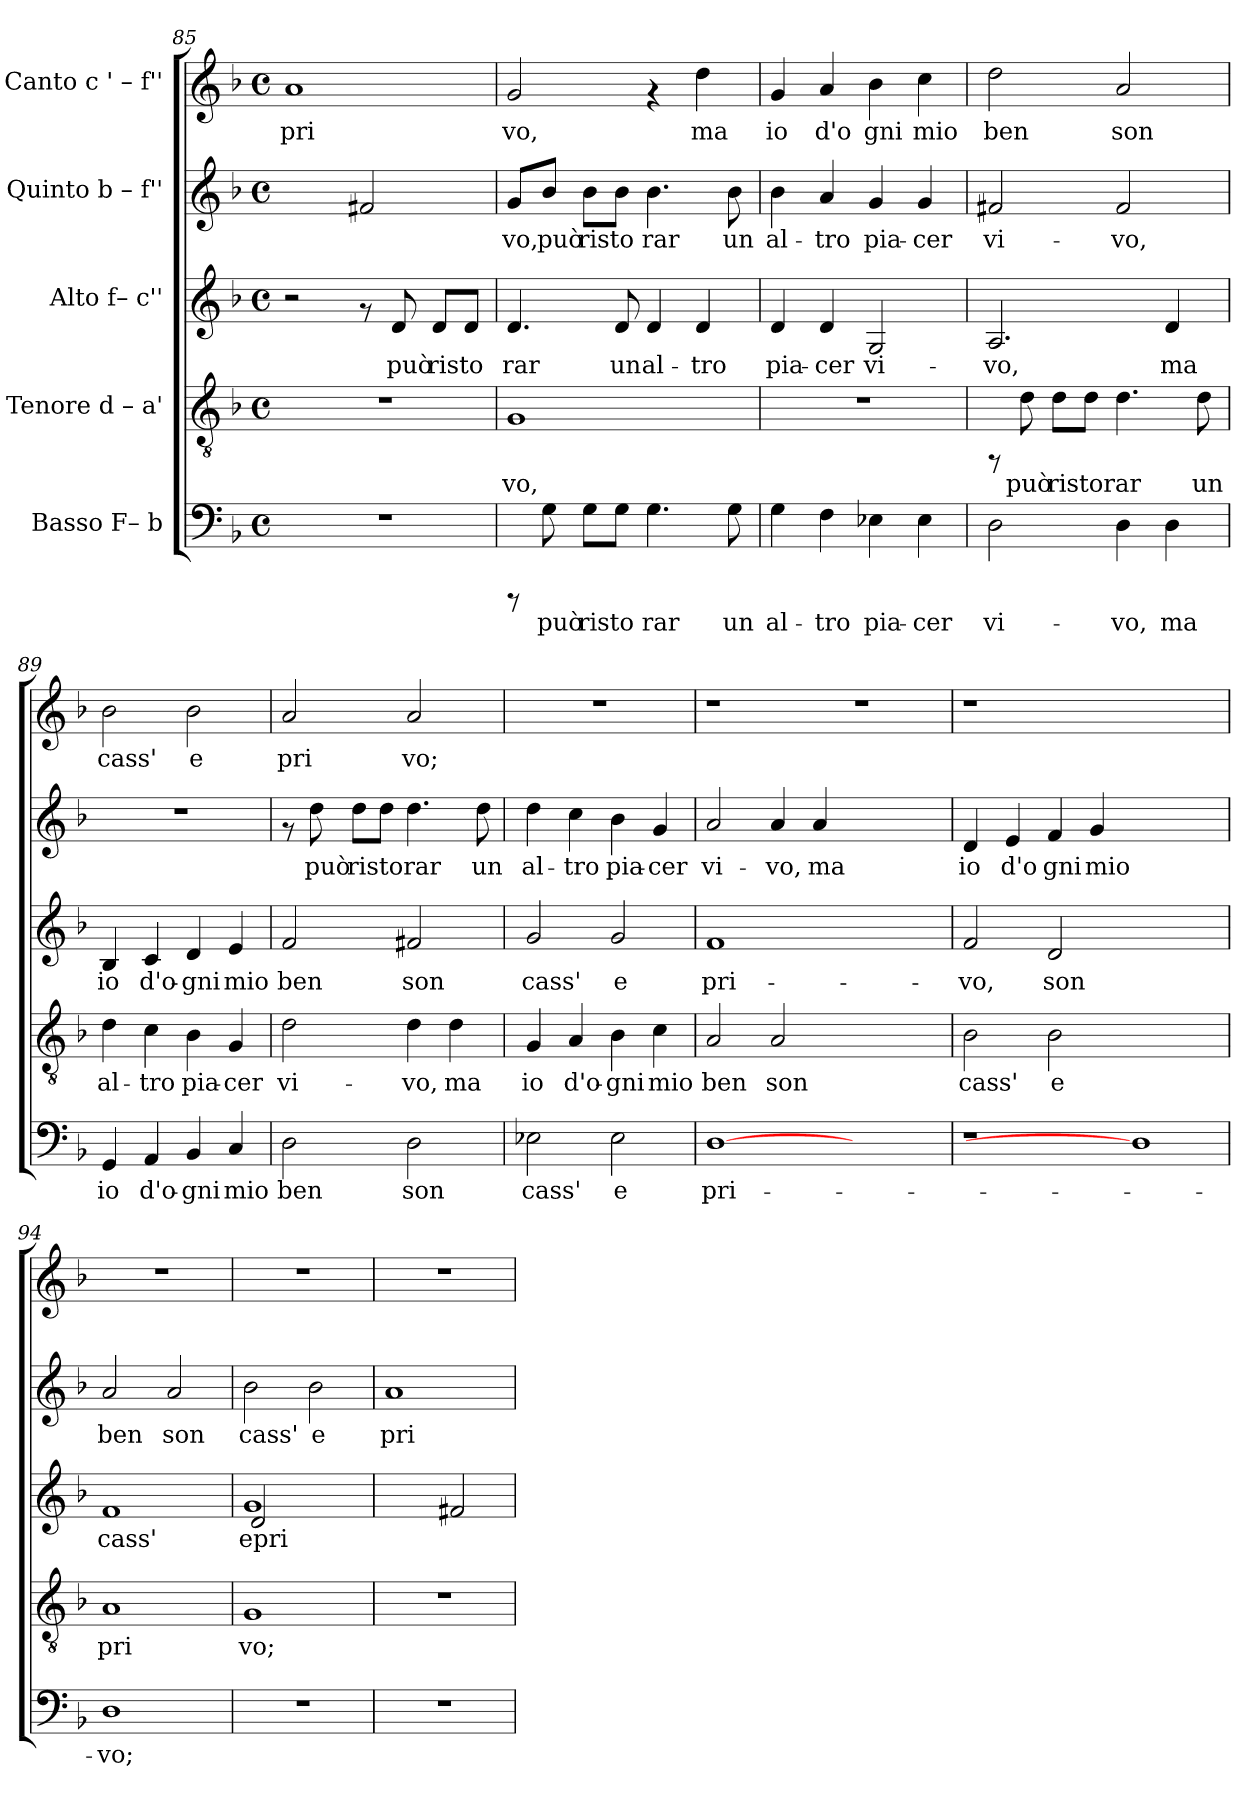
**kern	**text	**kern	**text	**kern	**text	**kern	**text	**kern	**text
*part5	*part5	*part4	*part4	*part3	*part3	*part2	*part2	*part1	*part1
*staff5	*staff5	*staff4	*staff4	*staff3	*staff3	*staff2	*staff2	*staff1	*staff1
*I"Basso  F– b	*	*I"Tenore  d – a'	*	*I"Alto  f– c''	*	*I"Quinto  b – f''	*	*I"Canto  c ' – f''	*
*clefF4	*	*clefGv2	*	*clefG2	*	*clefG2	*	*clefG2	*
*k[b-]	*	*k[b-]	*	*k[b-]	*	*k[b-]	*	*k[b-]	*
*F:	*	*F:	*	*F:	*	*F:	*	*F:	*
*M4/4	*	*M4/4	*	*M4/4	*	*M4/4	*	*M4/4	*
*met(c)	*	*met(c)	*	*met(c)	*	*met(c)	*	*met(c)	*
=85	=85	=85	=85	=85	=85	=85	=85	=85	=85
!	!	!	!	!	!	!	!	!	!LO:LY:b:rj
1r	.	1r	.	2r	.	2ryy	.	1a	pri
!	!	!	!	!	!	!	!LO:LY:b:rj	!	!
.	.	.	.	8rf	.	2f#X/	--	.	.
!	!	!	!	!	!LO:LY:b:cj	!	!	!	!
.	.	.	.	8d/	può	.	.	.	.
!	!	!	!	!	!LO:LY:b:cj	!	!	!	!
.	.	.	.	8d/L	risto-	.	.	.	.
!	!	!	!	!	!LO:LY:b:cj	!	!	!	!
.	.	.	.	8d/J	--	.	.	.	.
=86	=86	=86	=86	=86	=86	=86	=86	=86	=86
!	!	!	!LO:LY:b:rj	!	!LO:LY:b:cj	!	!LO:LY:b:rj	!	!LO:LY:b:rj
8rCCC	.	1G	vo,	4.d/	-rar	8g/L	-vo,	2g/	vo,
!	!LO:LY:b:cj	!	!	!	!	!	!LO:LY:b:rj	!	!
8G\	può	.	.	.	.	8b-/J	può	.	.
!	!LO:LY:b:cj	!	!	!	!	!	!LO:LY:b:rj	!	!
8G\L	risto	.	.	.	.	8b-\L	risto	.	.
!	!LO:LY:b:cj	!	!	!	!LO:LY:b:cj	!	!LO:LY:b:rj	!	!
8G\J	.	.	.	8d/	un	8b-\J	.	.	.
!	!LO:LY:b:cj	!	!	!	!LO:LY:b:cj	!	!LO:LY:b:rj	!	!
4.G\	rar	.	.	4d/	al-	4.b-\	rar	4rf	.
!	!	!	!	!	!LO:LY:b:cj	!	!	!	!LO:LY:b:rj
.	.	.	.	4d/	-tro	.	.	4dd\	ma
!	!LO:LY:b:cj	!	!	!	!	!	!LO:LY:b:rj	!	!
8G\	un	.	.	.	.	8b-\	un	.	.
=87	=87	=87	=87	=87	=87	=87	=87	=87	=87
!	!LO:LY:b:cj	!	!	!	!LO:LY:b:cj	!	!LO:LY:b:rj	!	!LO:LY:b:rj
4G\	al-	1r	.	4d/	pia-	4b-\	al-	4g/	io
!	!LO:LY:b:cj	!	!	!	!LO:LY:b:cj	!	!LO:LY:b:rj	!	!LO:LY:b:rj
4F\	-tro	.	.	4d/	-cer	4a/	-tro	4a/	d'o
!	!LO:LY:b:cj	!	!	!	!LO:LY:b:cj	!	!LO:LY:b:rj	!	!LO:LY:b:rj
4E-X\	pia-	.	.	2G/	vi-	4g/	pia-	4b-\	gni
!	!LO:LY:b:cj	!	!	!	!	!	!LO:LY:b:rj	!	!LO:LY:b:rj
4E-\	-cer	.	.	.	.	4g/	-cer	4cc\	mio
!!LO:LB:g=z
=88	=88	=88	=88	=88	=88	=88	=88	=88	=88
!	!LO:LY:b:cj	!	!	!	!LO:LY:b:cj	!	!LO:LY:b:rj	!	!LO:LY:b:rj
2D\	vi-	8rFF	.	2.A/	-vo,	2f#X/	vi-	2dd\	ben
!	!	!	!LO:LY:b:rj	!	!	!	!	!	!
.	.	8d\	può	.	.	.	.	.	.
!	!	!	!LO:LY:b:rj	!	!	!	!	!	!
.	.	8d\L	ristorar	.	.	.	.	.	.
!	!	!	!LO:LY:b:rj	!	!	!	!	!	!
.	.	8d\J	.	.	.	.	.	.	.
!	!LO:LY:b:cj	!	!LO:LY:b:rj	!	!	!	!LO:LY:b:rj	!	!LO:LY:b:rj
4D\	-vo,	4.d\	.	.	.	2f#/	-vo,	2a/	son
!	!LO:LY:b:cj	!	!	!	!LO:LY:b:cj	!	!	!	!
4D\	ma	.	.	4d/	ma	.	.	.	.
!	!	!	!LO:LY:b:rj	!	!	!	!	!	!
.	.	8d\	un	.	.	.	.	.	.
=89	=89	=89	=89	=89	=89	=89	=89	=89	=89
!	!LO:LY:b:cj	!	!LO:LY:b:rj	!	!LO:LY:b:cj	!	!	!	!LO:LY:b:rj
4GG/	io	4d\	al-	4B-/	io	1r	.	2b-\	cass'
!	!LO:LY:b:cj	!	!LO:LY:b:rj	!	!LO:LY:b:cj	!	!	!	!
4AA/	d'o-	4c\	-tro	4c/	d'o-	.	.	.	.
!	!LO:LY:b:cj	!	!LO:LY:b:rj	!	!LO:LY:b:cj	!	!	!	!LO:LY:b:rj
4BB-/	-gni	4B-\	pia-	4d/	-gni	.	.	2b-\	e
!	!LO:LY:b:cj	!	!LO:LY:b:rj	!	!LO:LY:b:cj	!	!	!	!
4C/	mio	4G/	-cer	4e/	mio	.	.	.	.
=90	=90	=90	=90	=90	=90	=90	=90	=90	=90
!	!LO:LY:b:cj	!	!LO:LY:b:rj	!	!LO:LY:b:cj	!	!	!	!LO:LY:b:rj
2D\	ben	2d\	vi-	2f/	ben	8rf	.	2a/	pri
!	!	!	!	!	!	!	!LO:LY:b:rj	!	!
.	.	.	.	.	.	8dd\	può	.	.
!	!	!	!	!	!	!	!LO:LY:b:rj	!	!
.	.	.	.	.	.	8dd\L	ristorar	.	.
!	!	!	!	!	!	!	!LO:LY:b:rj	!	!
.	.	.	.	.	.	8dd\J	.	.	.
!	!LO:LY:b:cj	!	!LO:LY:b:rj	!	!LO:LY:b:cj	!	!LO:LY:b:rj	!	!LO:LY:b:rj
2D\	son	4d\	-vo,	2f#X/	son	4.dd\	.	2a/	vo;
!	!	!	!LO:LY:b:rj	!	!	!	!	!	!
.	.	4d\	ma	.	.	.	.	.	.
!	!	!	!	!	!	!	!LO:LY:b:rj	!	!
.	.	.	.	.	.	8dd\	un	.	.
=91	=91	=91	=91	=91	=91	=91	=91	=91	=91
!	!LO:LY:b:cj	!	!LO:LY:b:rj	!	!LO:LY:b:cj	!	!LO:LY:b:rj	!	!
2E-X\	cass'	4G/	io	2g/	cass'	4dd\	al-	1r	.
!	!	!	!LO:LY:b:rj	!	!	!	!LO:LY:b:rj	!	!
.	.	4A/	d'o-	.	.	4cc\	-tro	.	.
!	!LO:LY:b:cj	!	!LO:LY:b:rj	!	!LO:LY:b:cj	!	!LO:LY:b:rj	!	!
2E-\	e	4B-\	-gni	2g/	e	4b-\	pia-	.	.
!	!	!	!LO:LY:b:rj	!	!	!	!LO:LY:b:rj	!	!
.	.	4c\	mio	.	.	4g/	-cer	.	.
=92	=92	=92	=92	=92	=92	=92	=92	=92	=92
!	!LO:LY:b:cj	!	!LO:LY:b:rj	!	!LO:LY:b:cj	!	!LO:LY:b:rj	!	!
[1D	pri-	2A/	ben	1f	pri-	2a/	vi-	1r	.
!	!	!	!LO:LY:b:rj	!	!	!	!LO:LY:b:rj	!	!
.	.	2A/	son	.	.	4a/	-vo,	.	.
!	!	!	!	!	!	!	!LO:LY:b:rj	!	!
.	.	.	.	.	.	4a/	ma	.	.
1ryy	.	1ryy	.	1ryy	.	1ryy	.	1r	.
=93	=93	=93	=93	=93	=93	=93	=93	=93	=93
!	!	!	!LO:LY:b:rj	!	!LO:LY:b:cj	!	!LO:LY:b:rj	!	!
1r	.	2B-\	cass'	2f/	-vo,	4d/	io	1r	.
!	!	!	!	!	!	!	!LO:LY:b:rj	!	!
.	.	.	.	.	.	4e/	d'o	.	.
!	!	!	!LO:LY:b:rj	!	!LO:LY:b:cj	!	!LO:LY:b:rj	!	!
.	.	2B-\	e	2d/	son	4f/	gni	.	.
!	!	!	!	!	!	!	!LO:LY:b:rj	!	!
.	.	.	.	.	.	4g/	mio	.	.
1D]	.	1ryy	.	1ryy	.	1ryy	.	1ryy	.
!!LO:PB:g=z
=94	=94	=94	=94	=94	=94	=94	=94	=94	=94
!	!LO:LY:b:cj	!	!LO:LY:b:rj	!	!LO:LY:b:cj	!	!LO:LY:b:rj	!	!
1D	-vo;	1A	pri	1f	cass'	2a/	ben	1r	.
!	!	!	!	!	!	!	!LO:LY:b:rj	!	!
.	.	.	.	.	.	2a/	son	.	.
=95	=95	=95	=95	=95	=95	=95	=95	=95	=95
!	!	!	!LO:LY:b:rj	!	!LO:LY:b:cj	!	!LO:LY:b:rj	!	!
*	*	*	*	*^	*	*	*	*	*
1r	.	1G	vo;	1g	2d/	epri	2b-\	cass'	1r	.
!	!	!	!	!	!	!	!	!LO:LY:b:rj	!	!
.	.	.	.	.	2ryy	.	2b-\	e	.	.
=96	=96	=96	=96	=96	=96	=96	=96	=96	=96	=96
!	!	!	!	!	!	!	!	!LO:LY:b:rj	!	!
*	*	*	*	*v	*v	*	*	*	*	*
1r	.	1r	.	2ryy	.	1a	pri-	1r	.
!	!	!	!	!	!LO:LY:b:cj	!	!	!	!
.	.	.	.	2f#X/	.	.	.	.	.
=	=	=	=	=	=	=	=	=	=
*-	*-	*-	*-	*-	*-	*-	*-	*-	*-
